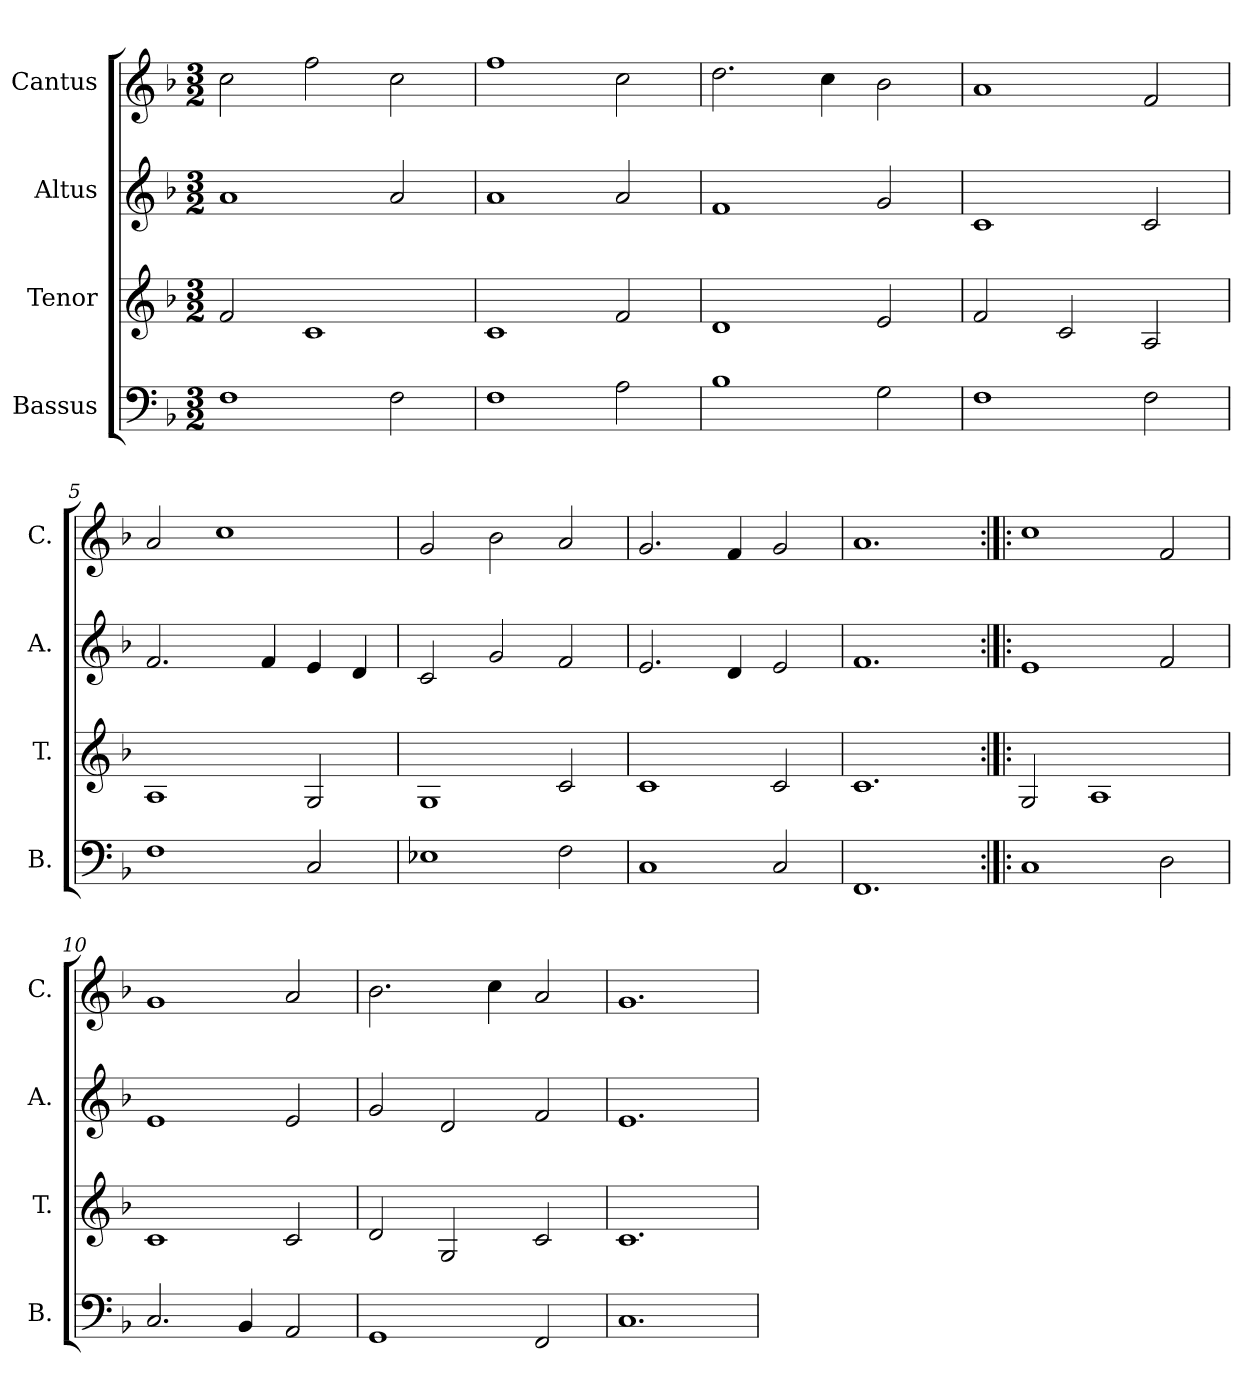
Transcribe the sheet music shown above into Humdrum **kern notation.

**kern	**kern	**kern	**kern
*part4	*part3	*part2	*part1
*staff4	*staff3	*staff2	*staff1
*I"Bassus	*I"Tenor	*I"Altus	*I"Cantus
*I'B.	*I'T.	*I'A.	*I'C.
*clefF4	*clefG2	*clefG2	*clefG2
*k[b-]	*k[b-]	*k[b-]	*k[b-]
*F:	*F:	*F:	*F:
*M3/2	*M3/2	*M3/2	*M3/2
=1	=1	=1	=1
1F	2f/	1a	2cc\
.	1c	.	2ff\
2F\	.	2a/	2cc\
=2	=2	=2	=2
1F	1c	1a	1ff
2A\	2f/	2a/	2cc\
=3	=3	=3	=3
1B-	1d	1f	2.dd\
.	.	.	4cc\
2G\	2e/	2g/	2b-\
=4	=4	=4	=4
1F	2f/	1c	1a
.	2c/	.	.
2F\	2A/	2c/	2f/
=5	=5	=5	=5
1F	1A	2.f/	2a/
.	.	.	1cc
.	.	4f/	.
2C/	2G/	4e/	.
.	.	4d/	.
=6	=6	=6	=6
1E-X	1G	2c/	2g/
.	.	2g/	2b-\
2F\	2c/	2f/	2a/
=7	=7	=7	=7
1C	1c	2.e/	2.g/
.	.	4d/	4f/
2C/	2c/	2e/	2g/
=8	=8	=8	=8
1.FF	1.c	1.f	1.a
=9:|!|:	=9:|!|:	=9:|!|:	=9:|!|:
1C	2G/	1e	1cc
.	1A	.	.
2D\	.	2f/	2f/
=10	=10	=10	=10
2.C/	1c	1e	1g
4BB-/	.	.	.
2AA/	2c/	2e/	2a/
=11	=11	=11	=11
1GG	2d/	2g/	2.b-\
.	2G/	2d/	.
.	.	.	4cc\
2FF/	2c/	2f/	2a/
=12	=12	=12	=12
1.C	1.c	1.e	1.g
=	=	=	=
*-	*-	*-	*-
